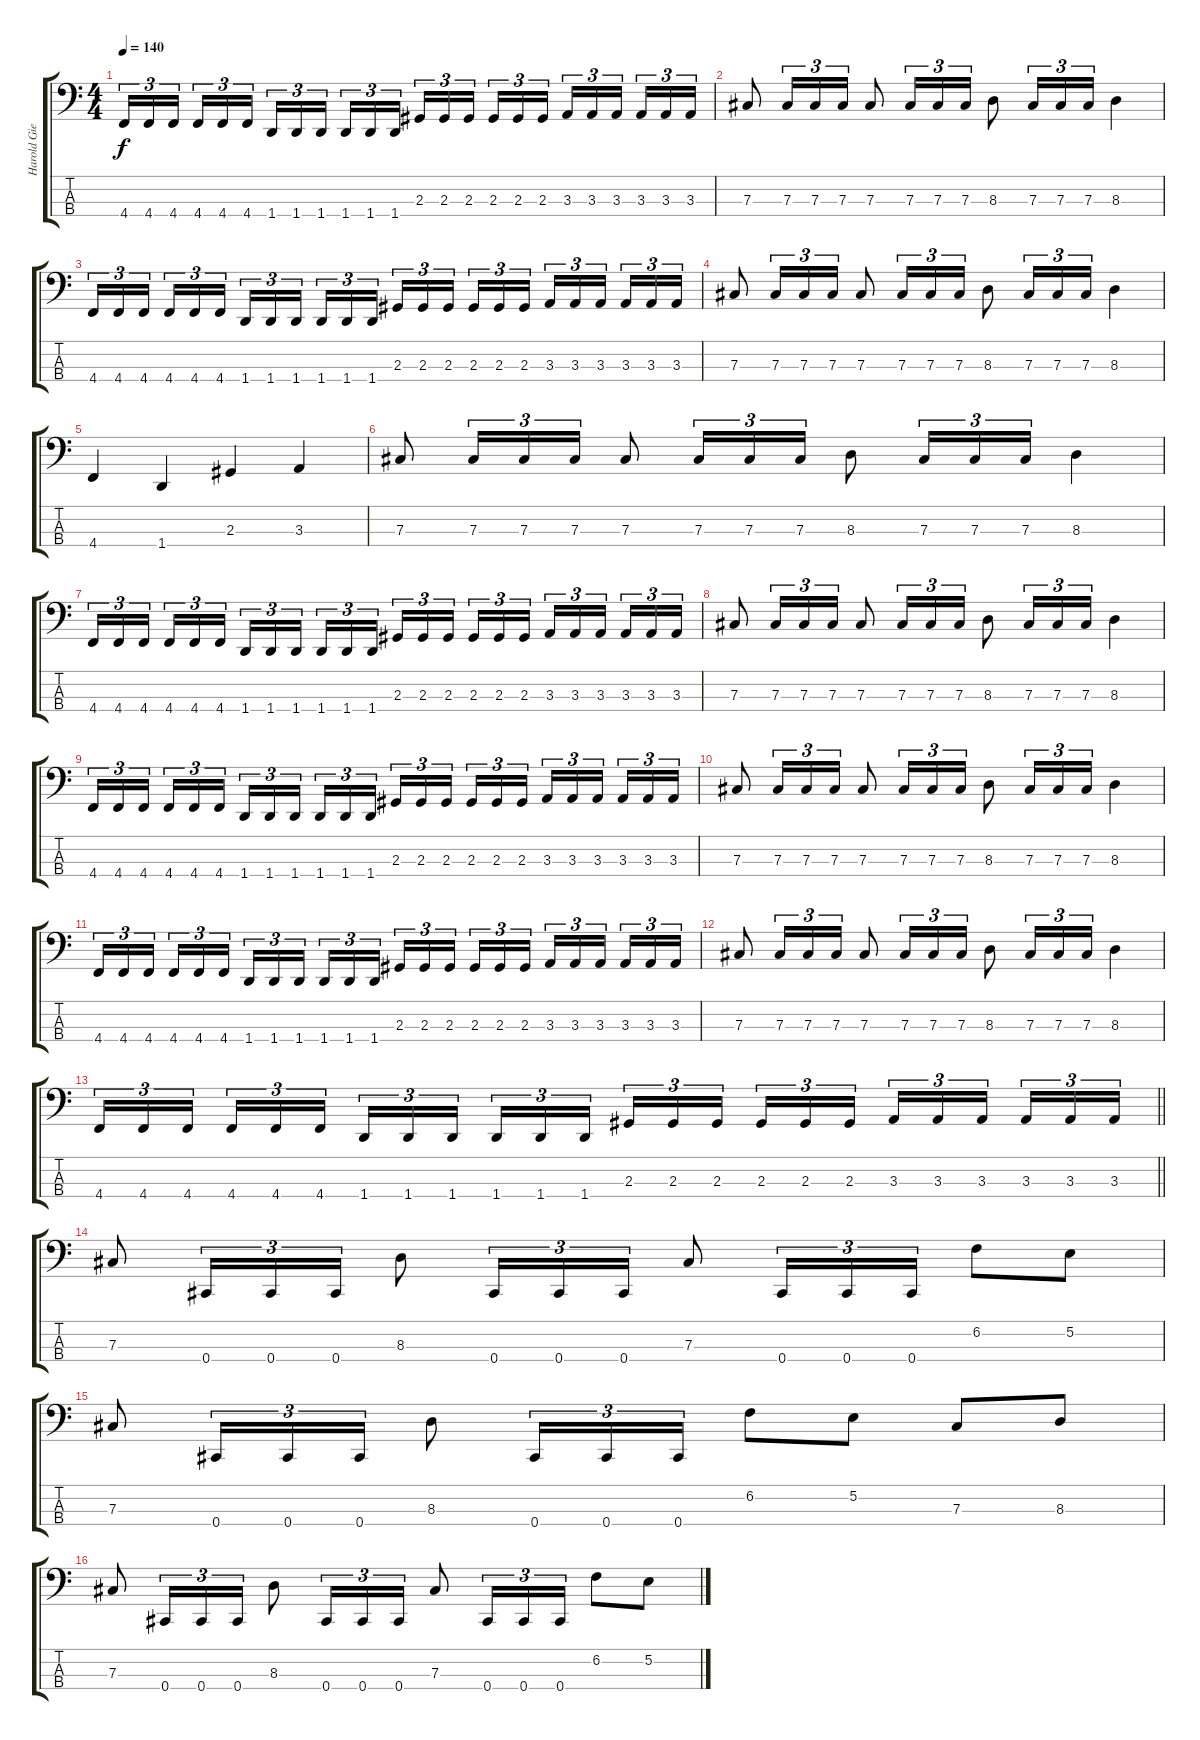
\track ("Harold Gielen" "Harold Gie") {instrument electricbasspick}
\staff {score tabs}
\tuning (E2 B1 Gb1 Db1) {hide}
\ts (4 4)
\tempo 140
\clef f4
\ks c
4.4.16{tu (3 2) dy f} 4.4.16{tu (3 2)} 4.4.16{tu (3 2) beam splitsecondary} 4.4.16{tu (3 2)} 4.4.16{tu (3 2)} 4.4.16{tu (3 2)} 1.4.16{tu (3 2)} 1.4.16{tu (3 2)} 1.4.16{tu (3 2) beam splitsecondary} 1.4.16{tu (3 2)} 1.4.16{tu (3 2)} 1.4.16{tu (3 2)} 2.3.16{tu (3 2)} 2.3.16{tu (3 2)} 2.3.16{tu (3 2) beam splitsecondary} 2.3.16{tu (3 2)} 2.3.16{tu (3 2)} 2.3.16{tu (3 2)} 3.3.16{tu (3 2)} 3.3.16{tu (3 2)} 3.3.16{tu (3 2) beam splitsecondary} 3.3.16{tu (3 2)} 3.3.16{tu (3 2)} 3.3.16{tu (3 2)} |
7.3.8 7.3.16{tu (3 2)} 7.3.16{tu (3 2)} 7.3.16{tu (3 2)} 7.3.8 7.3.16{tu (3 2)} 7.3.16{tu (3 2)} 7.3.16{tu (3 2)} 8.3.8 7.3.16{tu (3 2)} 7.3.16{tu (3 2)} 7.3.16{tu (3 2)} 8.3.4 |
4.4.16{tu (3 2)} 4.4.16{tu (3 2)} 4.4.16{tu (3 2) beam splitsecondary} 4.4.16{tu (3 2)} 4.4.16{tu (3 2)} 4.4.16{tu (3 2)} 1.4.16{tu (3 2)} 1.4.16{tu (3 2)} 1.4.16{tu (3 2) beam splitsecondary} 1.4.16{tu (3 2)} 1.4.16{tu (3 2)} 1.4.16{tu (3 2)} 2.3.16{tu (3 2)} 2.3.16{tu (3 2)} 2.3.16{tu (3 2) beam splitsecondary} 2.3.16{tu (3 2)} 2.3.16{tu (3 2)} 2.3.16{tu (3 2)} 3.3.16{tu (3 2)} 3.3.16{tu (3 2)} 3.3.16{tu (3 2) beam splitsecondary} 3.3.16{tu (3 2)} 3.3.16{tu (3 2)} 3.3.16{tu (3 2)} |
7.3.8 7.3.16{tu (3 2)} 7.3.16{tu (3 2)} 7.3.16{tu (3 2)} 7.3.8 7.3.16{tu (3 2)} 7.3.16{tu (3 2)} 7.3.16{tu (3 2)} 8.3.8 7.3.16{tu (3 2)} 7.3.16{tu (3 2)} 7.3.16{tu (3 2)} 8.3.4 |
4.4.4 1.4.4 2.3.4 3.3.4 |
7.3.8 7.3.16{tu (3 2)} 7.3.16{tu (3 2)} 7.3.16{tu (3 2)} 7.3.8 7.3.16{tu (3 2)} 7.3.16{tu (3 2)} 7.3.16{tu (3 2)} 8.3.8 7.3.16{tu (3 2)} 7.3.16{tu (3 2)} 7.3.16{tu (3 2)} 8.3.4 |
4.4.16{tu (3 2)} 4.4.16{tu (3 2)} 4.4.16{tu (3 2) beam splitsecondary} 4.4.16{tu (3 2)} 4.4.16{tu (3 2)} 4.4.16{tu (3 2)} 1.4.16{tu (3 2)} 1.4.16{tu (3 2)} 1.4.16{tu (3 2) beam splitsecondary} 1.4.16{tu (3 2)} 1.4.16{tu (3 2)} 1.4.16{tu (3 2)} 2.3.16{tu (3 2)} 2.3.16{tu (3 2)} 2.3.16{tu (3 2) beam splitsecondary} 2.3.16{tu (3 2)} 2.3.16{tu (3 2)} 2.3.16{tu (3 2)} 3.3.16{tu (3 2)} 3.3.16{tu (3 2)} 3.3.16{tu (3 2) beam splitsecondary} 3.3.16{tu (3 2)} 3.3.16{tu (3 2)} 3.3.16{tu (3 2)} |
7.3.8 7.3.16{tu (3 2)} 7.3.16{tu (3 2)} 7.3.16{tu (3 2)} 7.3.8 7.3.16{tu (3 2)} 7.3.16{tu (3 2)} 7.3.16{tu (3 2)} 8.3.8 7.3.16{tu (3 2)} 7.3.16{tu (3 2)} 7.3.16{tu (3 2)} 8.3.4 |
4.4.16{tu (3 2)} 4.4.16{tu (3 2)} 4.4.16{tu (3 2) beam splitsecondary} 4.4.16{tu (3 2)} 4.4.16{tu (3 2)} 4.4.16{tu (3 2)} 1.4.16{tu (3 2)} 1.4.16{tu (3 2)} 1.4.16{tu (3 2) beam splitsecondary} 1.4.16{tu (3 2)} 1.4.16{tu (3 2)} 1.4.16{tu (3 2)} 2.3.16{tu (3 2)} 2.3.16{tu (3 2)} 2.3.16{tu (3 2) beam splitsecondary} 2.3.16{tu (3 2)} 2.3.16{tu (3 2)} 2.3.16{tu (3 2)} 3.3.16{tu (3 2)} 3.3.16{tu (3 2)} 3.3.16{tu (3 2) beam splitsecondary} 3.3.16{tu (3 2)} 3.3.16{tu (3 2)} 3.3.16{tu (3 2)} |
7.3.8 7.3.16{tu (3 2)} 7.3.16{tu (3 2)} 7.3.16{tu (3 2)} 7.3.8 7.3.16{tu (3 2)} 7.3.16{tu (3 2)} 7.3.16{tu (3 2)} 8.3.8 7.3.16{tu (3 2)} 7.3.16{tu (3 2)} 7.3.16{tu (3 2)} 8.3.4 |
4.4.16{tu (3 2)} 4.4.16{tu (3 2)} 4.4.16{tu (3 2) beam splitsecondary} 4.4.16{tu (3 2)} 4.4.16{tu (3 2)} 4.4.16{tu (3 2)} 1.4.16{tu (3 2)} 1.4.16{tu (3 2)} 1.4.16{tu (3 2) beam splitsecondary} 1.4.16{tu (3 2)} 1.4.16{tu (3 2)} 1.4.16{tu (3 2)} 2.3.16{tu (3 2)} 2.3.16{tu (3 2)} 2.3.16{tu (3 2) beam splitsecondary} 2.3.16{tu (3 2)} 2.3.16{tu (3 2)} 2.3.16{tu (3 2)} 3.3.16{tu (3 2)} 3.3.16{tu (3 2)} 3.3.16{tu (3 2) beam splitsecondary} 3.3.16{tu (3 2)} 3.3.16{tu (3 2)} 3.3.16{tu (3 2)} |
7.3.8 7.3.16{tu (3 2)} 7.3.16{tu (3 2)} 7.3.16{tu (3 2)} 7.3.8 7.3.16{tu (3 2)} 7.3.16{tu (3 2)} 7.3.16{tu (3 2)} 8.3.8 7.3.16{tu (3 2)} 7.3.16{tu (3 2)} 7.3.16{tu (3 2)} 8.3.4 |
\barLineRight lightlight
4.4.16{tu (3 2)} 4.4.16{tu (3 2)} 4.4.16{tu (3 2) beam splitsecondary} 4.4.16{tu (3 2)} 4.4.16{tu (3 2)} 4.4.16{tu (3 2)} 1.4.16{tu (3 2)} 1.4.16{tu (3 2)} 1.4.16{tu (3 2) beam splitsecondary} 1.4.16{tu (3 2)} 1.4.16{tu (3 2)} 1.4.16{tu (3 2)} 2.3.16{tu (3 2)} 2.3.16{tu (3 2)} 2.3.16{tu (3 2) beam splitsecondary} 2.3.16{tu (3 2)} 2.3.16{tu (3 2)} 2.3.16{tu (3 2)} 3.3.16{tu (3 2)} 3.3.16{tu (3 2)} 3.3.16{tu (3 2) beam splitsecondary} 3.3.16{tu (3 2)} 3.3.16{tu (3 2)} 3.3.16{tu (3 2)} |
7.3.8 0.4.16{tu (3 2)} 0.4.16{tu (3 2)} 0.4.16{tu (3 2)} 8.3.8 0.4.16{tu (3 2)} 0.4.16{tu (3 2)} 0.4.16{tu (3 2)} 7.3.8 0.4.16{tu (3 2)} 0.4.16{tu (3 2)} 0.4.16{tu (3 2)} 6.2.8 5.2.8 |
7.3.8 0.4.16{tu (3 2)} 0.4.16{tu (3 2)} 0.4.16{tu (3 2)} 8.3.8 0.4.16{tu (3 2)} 0.4.16{tu (3 2)} 0.4.16{tu (3 2)} 6.2.8 5.2.8 7.3.8 8.3.8 |
7.3.8 0.4.16{tu (3 2)} 0.4.16{tu (3 2)} 0.4.16{tu (3 2)} 8.3.8 0.4.16{tu (3 2)} 0.4.16{tu (3 2)} 0.4.16{tu (3 2)} 7.3.8 0.4.16{tu (3 2)} 0.4.16{tu (3 2)} 0.4.16{tu (3 2)} 6.2.8 5.2.8
